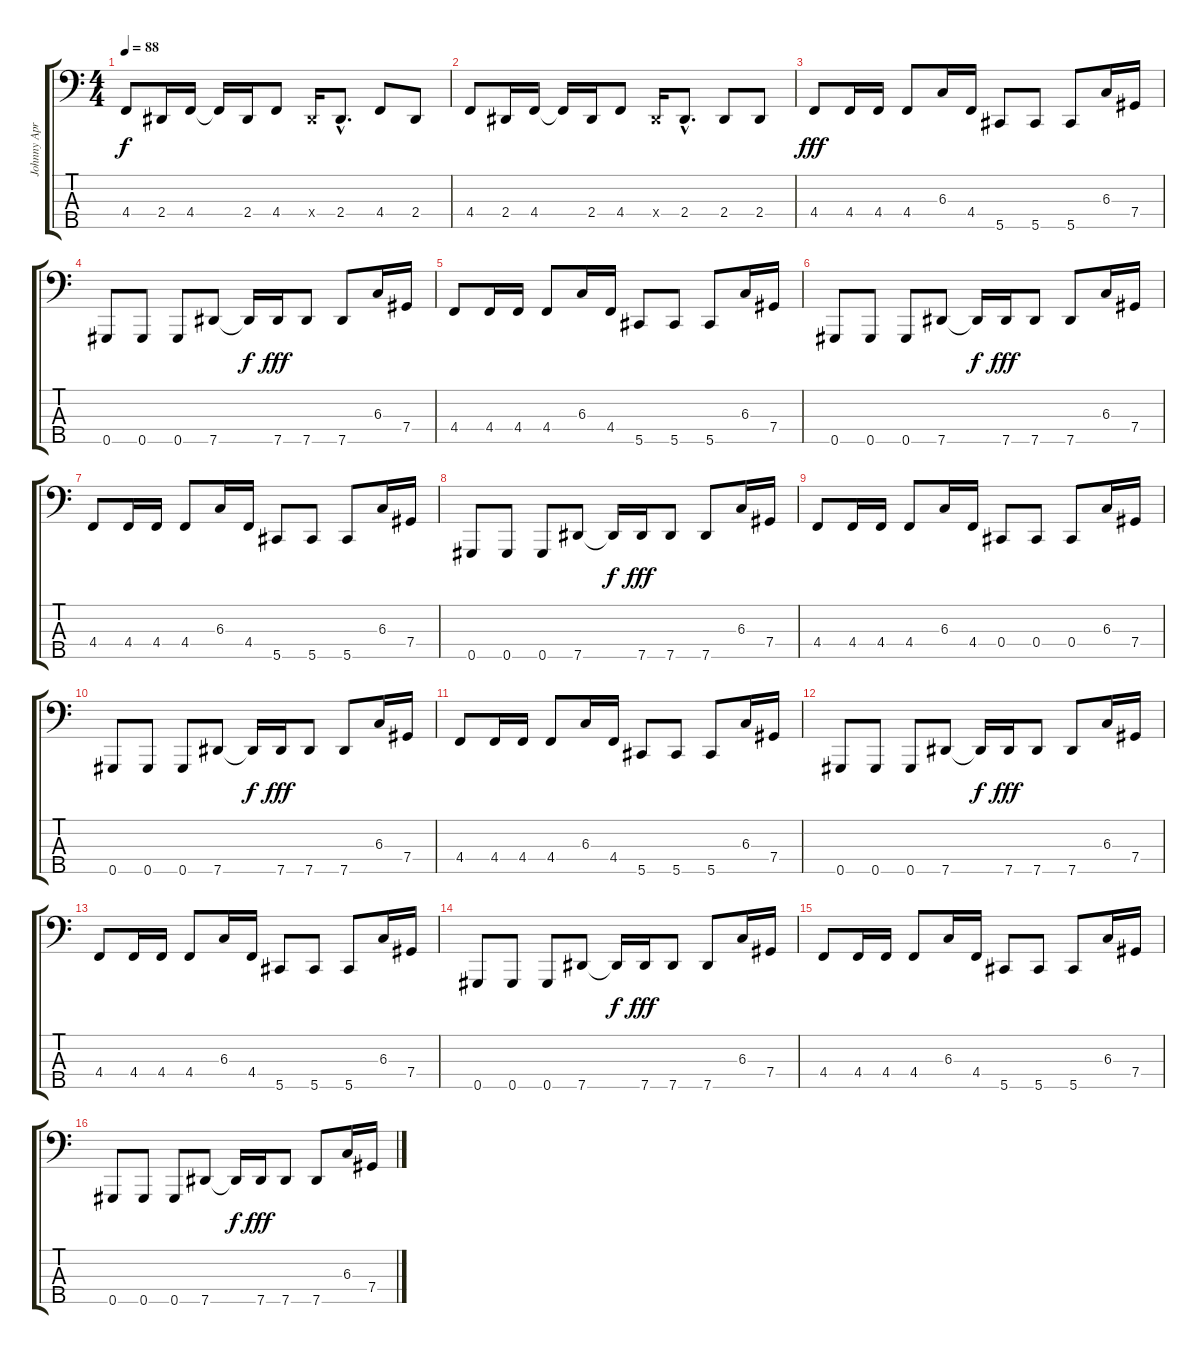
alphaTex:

\track ("Johnny April" "Johnny Apr") {instrument electricbassfinger}
\staff {score tabs}
\tuning (E2 B1 Gb1 Db1 Ab0) {hide}
\ts (4 4)
\tempo 88
\clef f4
\ks c
4.4.8{dy f} 2.4.16 4.4.16 4.4{t}.16 2.4.16 4.4.8 2.4{x}.16 2.4{hac}.8{d} 4.4.8 2.4.8 |
4.4.8 2.4.16 4.4.16 4.4{t}.16 2.4.16 4.4.8 2.4{x}.16 2.4{hac}.8{d} 2.4.8 2.4.8 |
4.4.8{dy fff} 4.4.16 4.4.16 4.4.8 6.3.16 4.4.16 5.5.8 5.5.8 5.5.8 6.3.16 7.4.16 |
0.5.8 0.5.8 0.5.8 7.5.8 7.5{t}.16{dy f} 7.5.16{dy fff} 7.5.8 7.5.8 6.3.16 7.4.16 |
4.4.8 4.4.16 4.4.16 4.4.8 6.3.16 4.4.16 5.5.8 5.5.8 5.5.8 6.3.16 7.4.16 |
0.5.8 0.5.8 0.5.8 7.5.8 7.5{t}.16{dy f} 7.5.16{dy fff} 7.5.8 7.5.8 6.3.16 7.4.16 |
4.4.8 4.4.16 4.4.16 4.4.8 6.3.16 4.4.16 5.5.8 5.5.8 5.5.8 6.3.16 7.4.16 |
0.5.8 0.5.8 0.5.8 7.5.8 7.5{t}.16{dy f} 7.5.16{dy fff} 7.5.8 7.5.8 6.3.16 7.4.16 |
4.4.8 4.4.16 4.4.16 4.4.8 6.3.16 4.4.16 0.4.8 0.4.8 0.4.8 6.3.16 7.4.16 |
0.5.8 0.5.8 0.5.8 7.5.8 7.5{t}.16{dy f} 7.5.16{dy fff} 7.5.8 7.5.8 6.3.16 7.4.16 |
4.4.8 4.4.16 4.4.16 4.4.8 6.3.16 4.4.16 5.5.8 5.5.8 5.5.8 6.3.16 7.4.16 |
0.5.8 0.5.8 0.5.8 7.5.8 7.5{t}.16{dy f} 7.5.16{dy fff} 7.5.8 7.5.8 6.3.16 7.4.16 |
4.4.8 4.4.16 4.4.16 4.4.8 6.3.16 4.4.16 5.5.8 5.5.8 5.5.8 6.3.16 7.4.16 |
0.5.8 0.5.8 0.5.8 7.5.8 7.5{t}.16{dy f} 7.5.16{dy fff} 7.5.8 7.5.8 6.3.16 7.4.16 |
4.4.8 4.4.16 4.4.16 4.4.8 6.3.16 4.4.16 5.5.8 5.5.8 5.5.8 6.3.16 7.4.16 |
0.5.8 0.5.8 0.5.8 7.5.8 7.5{t}.16{dy f} 7.5.16{dy fff} 7.5.8 7.5.8 6.3.16 7.4.16
